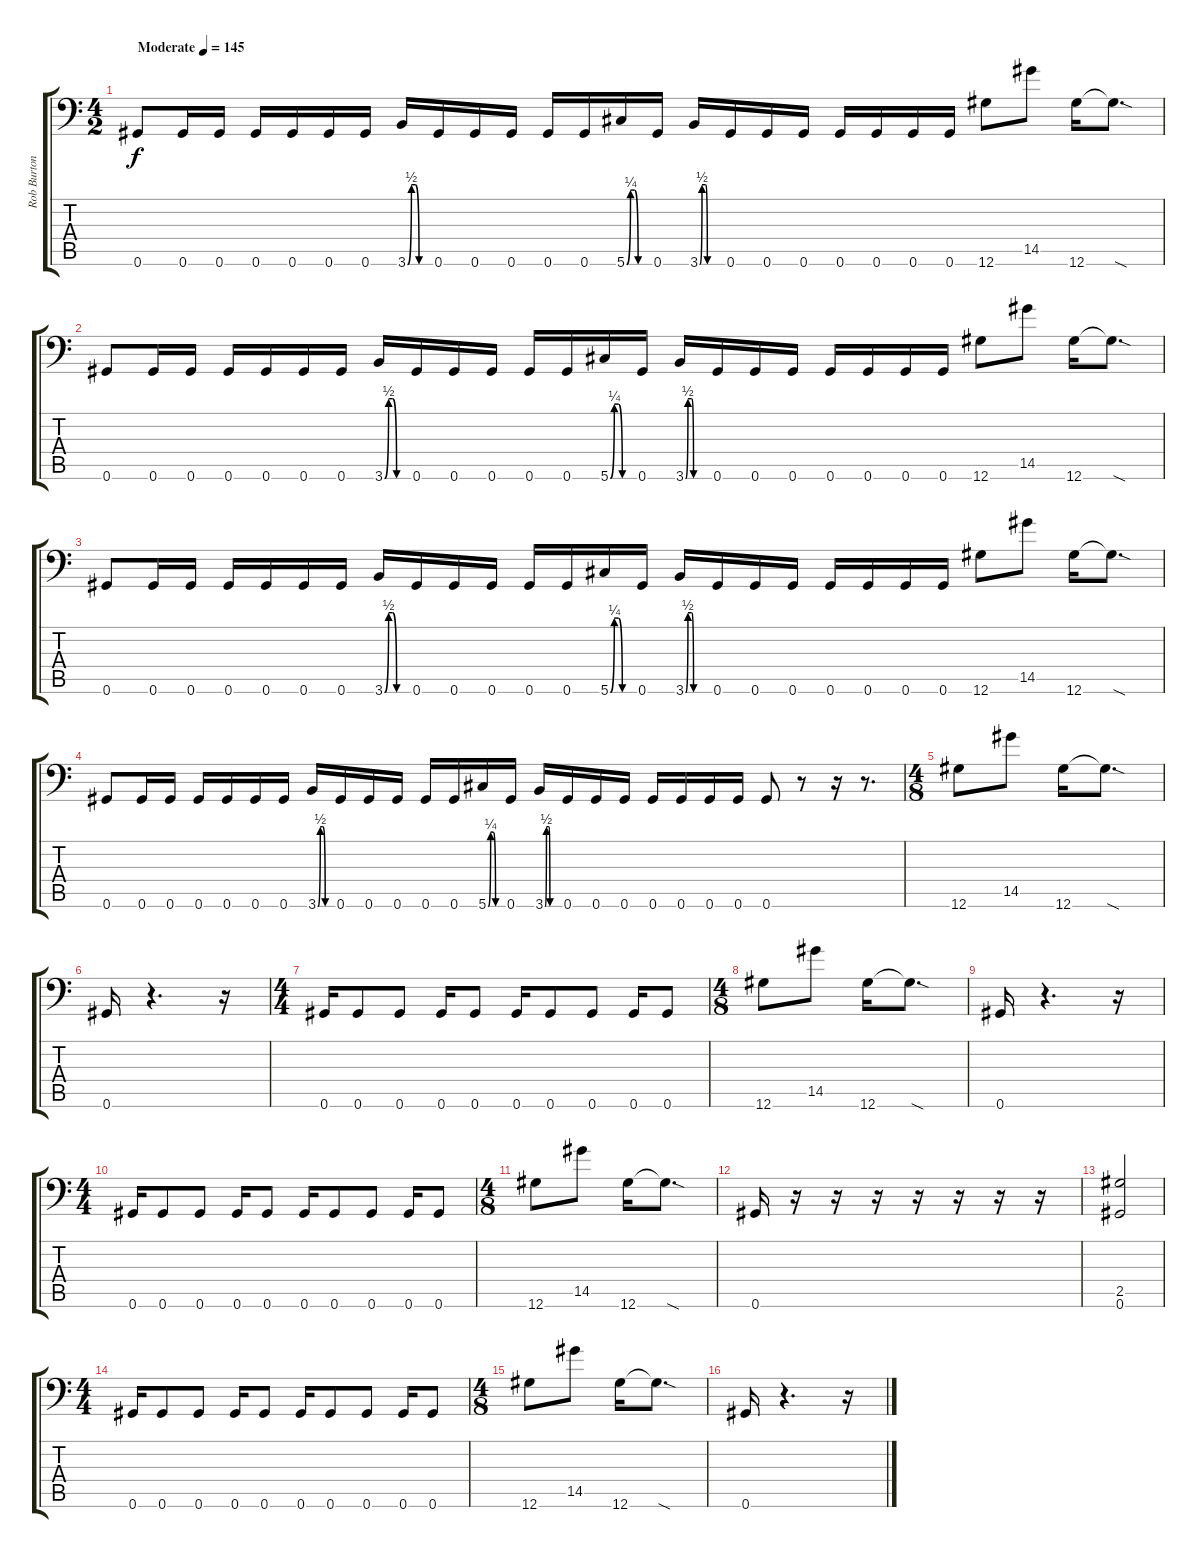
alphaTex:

\track ("Rob Burton" "Rob Burton") {instrument distortionguitar}
\staff {score tabs}
\tuning (Db4 Ab3 E3 B2 Gb2 Ab1) {hide}
\ts (4 2)
\tempo (145 "Moderate")
\clef f4
\ks c
0.6.8{dy f instrument distortionguitar} 0.6.16 0.6.16 0.6.16 0.6.16 0.6.16 0.6.16 3.6{be (custom 0 0 10 2 20 2 30 0 60 0)}.16 0.6.16 0.6.16 0.6.16 0.6.16 0.6.16 5.6{be (custom 0 0 10 1 20 1 30 0 60 0)}.16 0.6.16 3.6{be (custom 0 0 6 2 15 2 20 0 60 0)}.16 0.6.16 0.6.16 0.6.16 0.6.16 0.6.16 0.6.16 0.6.16 12.6.8 14.5.8 12.6.16 12.6{sod t}.8{d} |
0.6.8 0.6.16 0.6.16 0.6.16 0.6.16 0.6.16 0.6.16 3.6{be (custom 0 0 10 2 20 2 30 0 60 0)}.16 0.6.16 0.6.16 0.6.16 0.6.16 0.6.16 5.6{be (custom 0 0 10 1 20 1 30 0 60 0)}.16 0.6.16 3.6{be (custom 0 0 6 2 15 2 20 0 60 0)}.16 0.6.16 0.6.16 0.6.16 0.6.16 0.6.16 0.6.16 0.6.16 12.6.8 14.5.8 12.6.16 12.6{sod t}.8{d} |
0.6.8 0.6.16 0.6.16 0.6.16 0.6.16 0.6.16 0.6.16 3.6{be (custom 0 0 10 2 20 2 30 0 60 0)}.16 0.6.16 0.6.16 0.6.16 0.6.16 0.6.16 5.6{be (custom 0 0 10 1 20 1 30 0 60 0)}.16 0.6.16 3.6{be (custom 0 0 6 2 15 2 20 0 60 0)}.16 0.6.16 0.6.16 0.6.16 0.6.16 0.6.16 0.6.16 0.6.16 12.6.8 14.5.8 12.6.16 12.6{sod t}.8{d} |
0.6.8 0.6.16 0.6.16 0.6.16 0.6.16 0.6.16 0.6.16 3.6{be (custom 0 0 10 2 20 2 30 0 60 0)}.16 0.6.16 0.6.16 0.6.16 0.6.16 0.6.16 5.6{be (custom 0 0 10 1 20 1 30 0 60 0)}.16 0.6.16 3.6{be (custom 0 0 6 2 15 2 20 0 60 0)}.16 0.6.16 0.6.16 0.6.16 0.6.16 0.6.16 0.6.16 0.6.16 0.6.8 r.8 r.16 r.8{d} |
\ts (4 8)
12.6.8 14.5.8 12.6.16 12.6{sod t}.8{d} |
0.6.16 r.4{d} r.16 |
\ts (4 4)
0.6.16 0.6.8 0.6.8 0.6.16 0.6.8 0.6.16 0.6.8 0.6.8 0.6.16 0.6.8 |
\ts (4 8)
12.6.8 14.5.8 12.6.16 12.6{sod t}.8{d} |
0.6.16 r.4{d} r.16 |
\ts (4 4)
0.6.16 0.6.8 0.6.8 0.6.16 0.6.8 0.6.16 0.6.8 0.6.8 0.6.16 0.6.8 |
\ts (4 8)
12.6.8 14.5.8 12.6.16 12.6{sod t}.8{d} |
0.6.16 r.16 r.16 r.16 r.16 r.16 r.16 r.16 |
(2.5 0.6).2 |
\ts (4 4)
0.6.16 0.6.8 0.6.8 0.6.16 0.6.8 0.6.16 0.6.8 0.6.8 0.6.16 0.6.8 |
\ts (4 8)
12.6.8 14.5.8 12.6.16 12.6{sod t}.8{d} |
0.6.16 r.4{d} r.16
